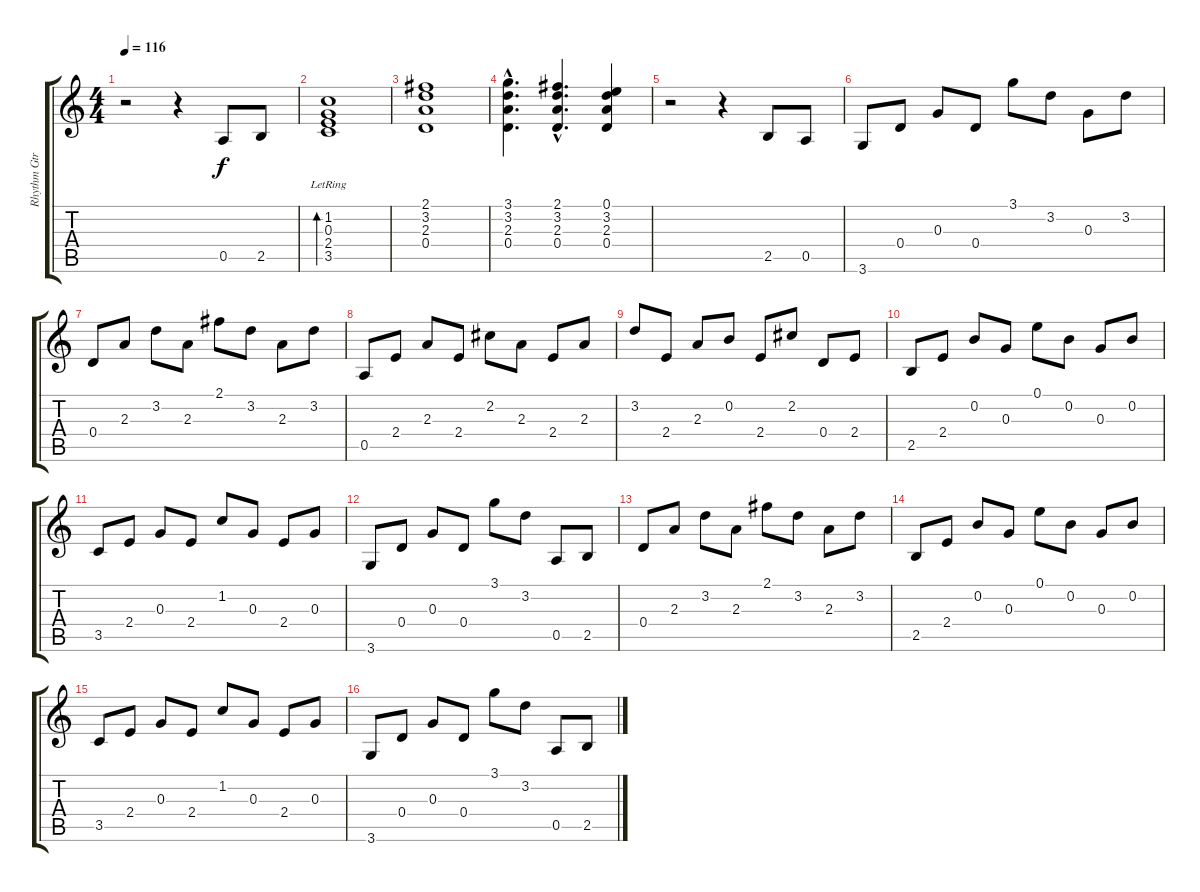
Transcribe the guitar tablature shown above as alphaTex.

\track ("Rhythm Gtr 2" "Rhythm Gtr") {instrument acousticguitarsteel}
\staff {score tabs}
\tuning (E4 B3 G3 D3 A2 E2) {hide}
\ts (4 4)
\tempo 116
\clef g2
\ks c
r.2{dy f} r.4 0.5.8 2.5.8 |
(1.2 0.3 2.4 3.5{lr}).1{bd 240} |
(2.1 3.2 2.3 0.4).1 |
(3.1{hac} 3.2{hac} 2.3{hac} 0.4{hac}).4{d} (2.1{hac} 3.2{hac} 2.3{hac} 0.4{hac}).4{d} (0.1 3.2 2.3 0.4).4 |
r.2 r.4 2.5.8 0.5.8 |
3.6.8 0.4.8 0.3.8 0.4.8 3.1.8 3.2.8 0.3.8 3.2.8 |
0.4.8 2.3.8 3.2.8 2.3.8 2.1.8 3.2.8 2.3.8 3.2.8 |
0.5.8 2.4.8 2.3.8 2.4.8 2.2.8 2.3.8 2.4.8 2.3.8 |
3.2.8 2.4.8 2.3.8 0.2.8 2.4.8 2.2.8 0.4.8 2.4.8 |
2.5.8 2.4.8 0.2.8 0.3.8 0.1.8 0.2.8 0.3.8 0.2.8 |
3.5.8 2.4.8 0.3.8 2.4.8 1.2.8 0.3.8 2.4.8 0.3.8 |
3.6.8 0.4.8 0.3.8 0.4.8 3.1.8 3.2.8 0.5.8 2.5.8 |
0.4.8 2.3.8 3.2.8 2.3.8 2.1.8 3.2.8 2.3.8 3.2.8 |
2.5.8 2.4.8 0.2.8 0.3.8 0.1.8 0.2.8 0.3.8 0.2.8 |
3.5.8 2.4.8 0.3.8 2.4.8 1.2.8 0.3.8 2.4.8 0.3.8 |
3.6.8 0.4.8 0.3.8 0.4.8 3.1.8 3.2.8 0.5.8 2.5.8
